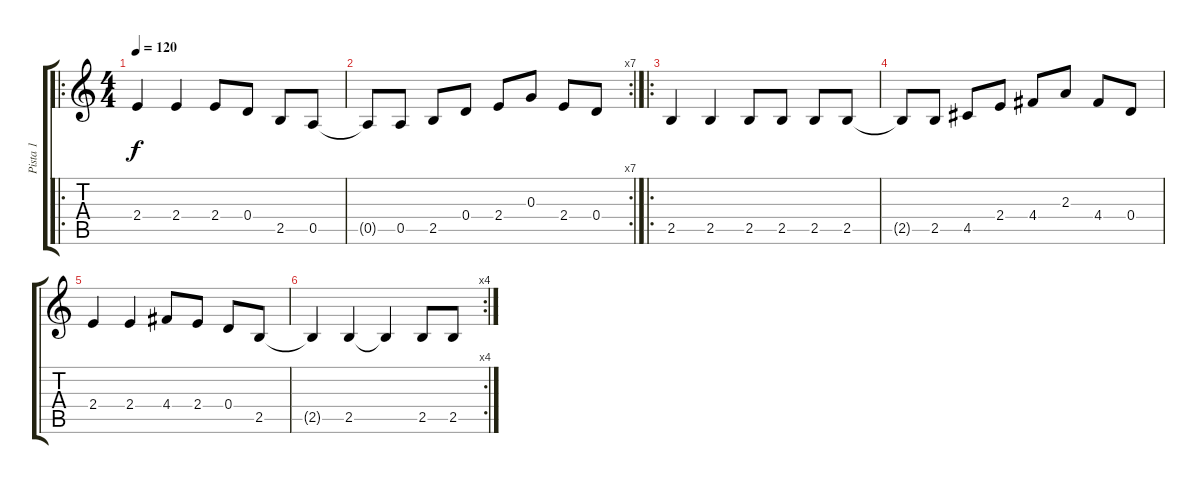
\track ("Pista 1" "Pista 1") {instrument overdrivenguitar}
\staff {score tabs}
\tuning (E4 B3 G3 D3 A2 E2) {hide}
\ro
\ts (4 4)
\tempo 120
\clef g2
\ks c
2.4.4{dy f instrument overdrivenguitar} 2.4.4 2.4.8 0.4.8 2.5.8 0.5.8 |
\rc 7
0.5{t}.8 0.5.8 2.5.8 0.4.8 2.4.8 0.3.8 2.4.8 0.4.8 |
\ro
2.5.4 2.5.4 2.5.8 2.5.8 2.5.8 2.5.8 |
2.5{t}.8 2.5.8 4.5.8 2.4.8 4.4.8 2.3.8 4.4.8 0.4.8 |
2.4.4 2.4.4 4.4.8 2.4.8 0.4.8 2.5.8 |
\rc 4
2.5{t}.4 2.5.4 2.5{t}.4 2.5.8 2.5.8
